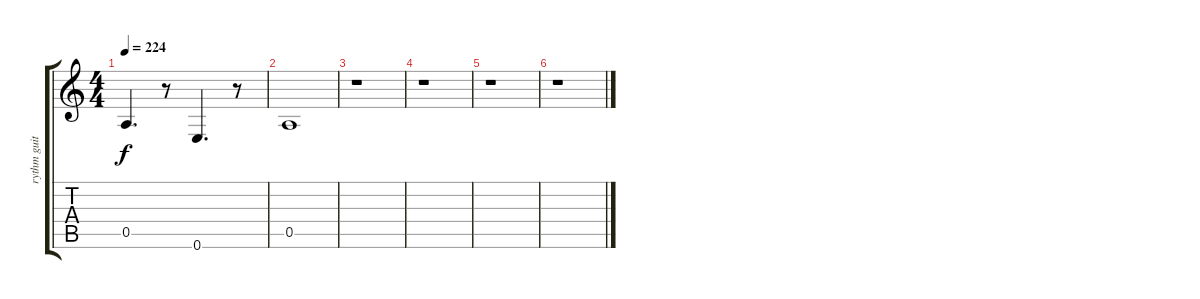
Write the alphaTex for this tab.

\track ("rythm guitar" "rythm guit") {instrument acousticguitarsteel}
\staff {score tabs}
\tuning (E4 B3 G3 D3 A2 E2) {hide}
\ts (4 4)
\tempo 224
\clef g2
\ks c
0.5.4{d dy f} r.8 0.6.4{d} r.8 |
0.5.1 |
r.1 |
r.1 |
r.1 |
r.1
